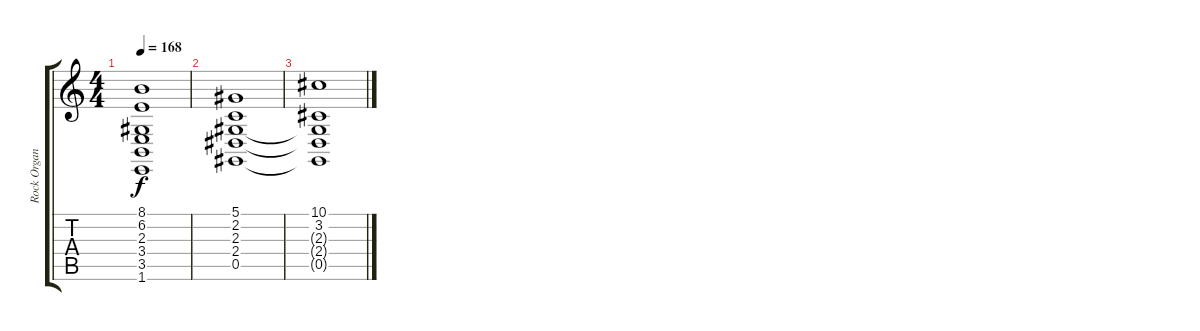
\track ("Rock Organ" "Rock Organ") {instrument rockorgan}
\staff {score tabs}
\tuning (Eb4 Bb3 Gb3 Db3 Ab2 Eb2) {hide}
\ts (4 4)
\tempo 168
\clef g2
\ks c
(8.1{t} 6.2{t} 2.3{t} 3.4{t} 3.5{t} 1.6{t}).1{dy f} |
(5.1 2.2 2.3 2.4 0.5).1 |
(10.1 3.2 2.3{t} 2.4{t} 0.5{t}).1
